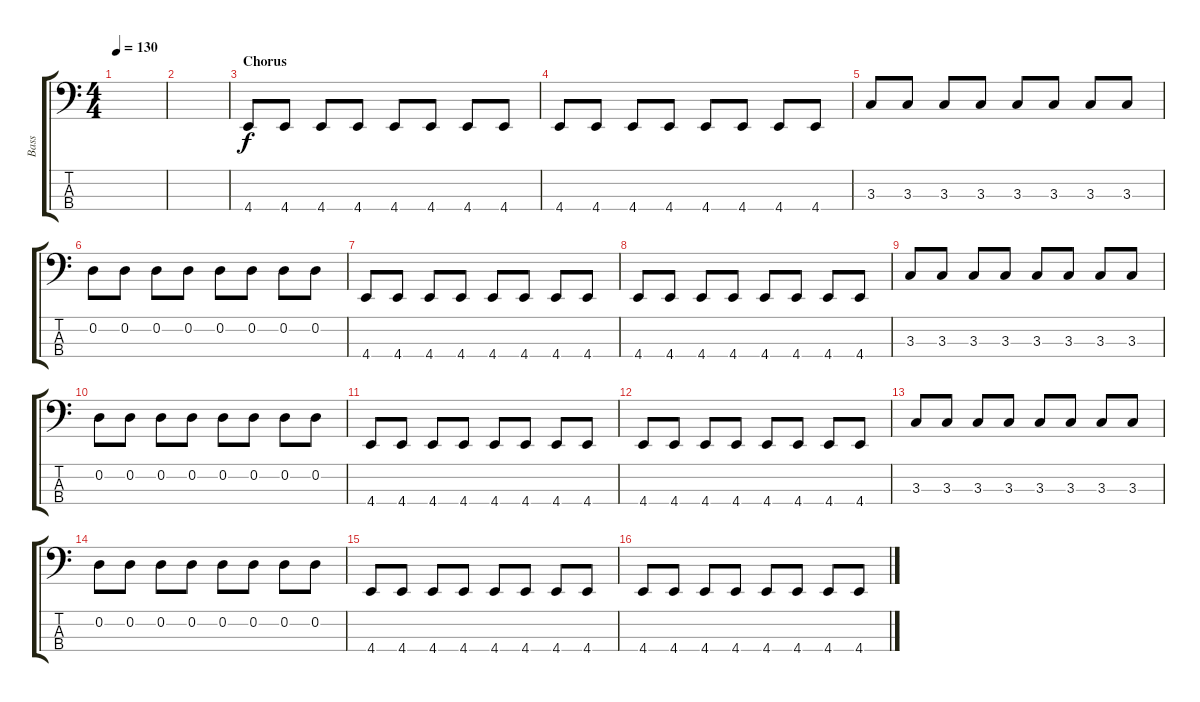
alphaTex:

\track ("Bass" "Bass") {instrument electricbassfinger}
\staff {score tabs}
\tuning (G2 D2 A1 C1) {hide}
\ts (4 4)
\tempo 130
\clef f4
\ks c
|
|
\section ("" "Chorus")
4.4.8 4.4.8 4.4.8 4.4.8 4.4.8 4.4.8 4.4.8 4.4.8 |
4.4.8 4.4.8 4.4.8 4.4.8 4.4.8 4.4.8 4.4.8 4.4.8 |
3.3.8 3.3.8 3.3.8 3.3.8 3.3.8 3.3.8 3.3.8 3.3.8 |
0.2.8 0.2.8 0.2.8 0.2.8 0.2.8 0.2.8 0.2.8 0.2.8 |
4.4.8 4.4.8 4.4.8 4.4.8 4.4.8 4.4.8 4.4.8 4.4.8 |
4.4.8 4.4.8 4.4.8 4.4.8 4.4.8 4.4.8 4.4.8 4.4.8 |
3.3.8 3.3.8 3.3.8 3.3.8 3.3.8 3.3.8 3.3.8 3.3.8 |
0.2.8 0.2.8 0.2.8 0.2.8 0.2.8 0.2.8 0.2.8 0.2.8 |
4.4.8 4.4.8 4.4.8 4.4.8 4.4.8 4.4.8 4.4.8 4.4.8 |
4.4.8 4.4.8 4.4.8 4.4.8 4.4.8 4.4.8 4.4.8 4.4.8 |
3.3.8 3.3.8 3.3.8 3.3.8 3.3.8 3.3.8 3.3.8 3.3.8 |
0.2.8 0.2.8 0.2.8 0.2.8 0.2.8 0.2.8 0.2.8 0.2.8 |
4.4.8 4.4.8 4.4.8 4.4.8 4.4.8 4.4.8 4.4.8 4.4.8 |
4.4.8 4.4.8 4.4.8 4.4.8 4.4.8 4.4.8 4.4.8 4.4.8
